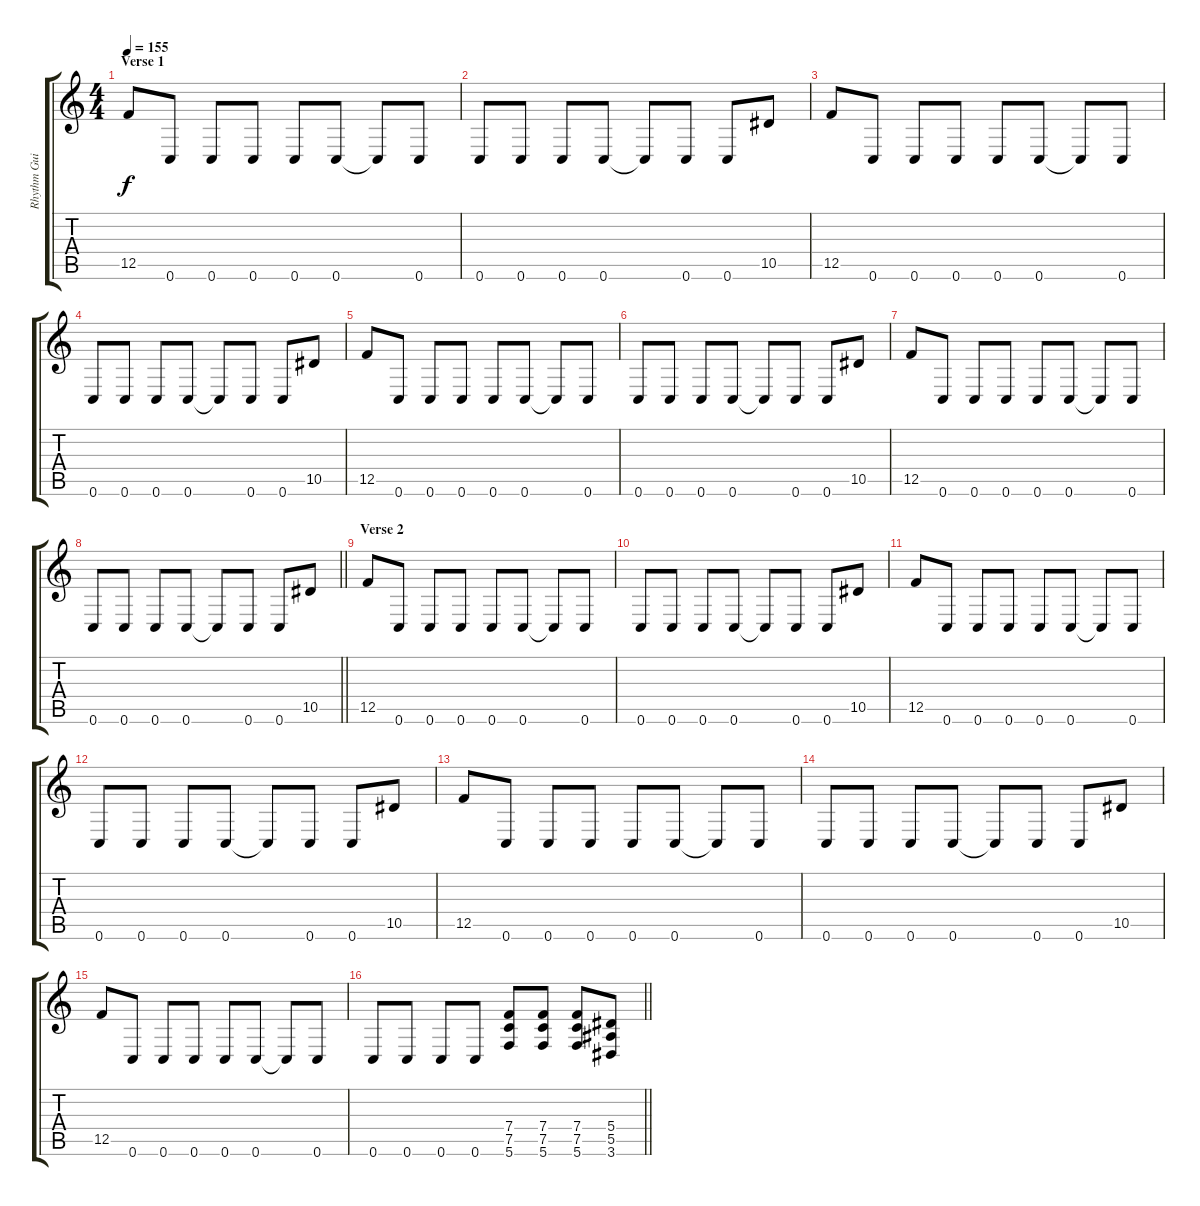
\track ("Rhythm Guitar 1 [Josh Homme]" "Rhythm Gui") {instrument overdrivenguitar}
\staff {score tabs}
\tuning (C4 G3 Eb3 Bb2 F2 C2) {hide}
\ts (4 4)
\section ("" "Verse 1")
\tempo 155
\clef g2
\ks c
12.5.8{dy f volume 13} 0.6.8 0.6.8 0.6.8 0.6.8 0.6.8 0.6{t}.8 0.6.8 |
0.6.8 0.6.8 0.6.8 0.6.8 0.6{t}.8 0.6.8 0.6.8 10.5.8 |
12.5.8 0.6.8 0.6.8 0.6.8 0.6.8 0.6.8 0.6{t}.8 0.6.8 |
0.6.8 0.6.8 0.6.8 0.6.8 0.6{t}.8 0.6.8 0.6.8 10.5.8 |
12.5.8 0.6.8 0.6.8 0.6.8 0.6.8 0.6.8 0.6{t}.8 0.6.8 |
0.6.8 0.6.8 0.6.8 0.6.8 0.6{t}.8 0.6.8 0.6.8 10.5.8 |
12.5.8 0.6.8 0.6.8 0.6.8 0.6.8 0.6.8 0.6{t}.8 0.6.8 |
\barLineRight lightlight
0.6.8 0.6.8 0.6.8 0.6.8 0.6{t}.8 0.6.8 0.6.8 10.5.8 |
\section ("" "Verse 2")
12.5.8 0.6.8 0.6.8 0.6.8 0.6.8 0.6.8 0.6{t}.8 0.6.8 |
0.6.8 0.6.8 0.6.8 0.6.8 0.6{t}.8 0.6.8 0.6.8 10.5.8 |
12.5.8 0.6.8 0.6.8 0.6.8 0.6.8 0.6.8 0.6{t}.8 0.6.8 |
0.6.8 0.6.8 0.6.8 0.6.8 0.6{t}.8 0.6.8 0.6.8 10.5.8 |
12.5.8 0.6.8 0.6.8 0.6.8 0.6.8 0.6.8 0.6{t}.8 0.6.8 |
0.6.8 0.6.8 0.6.8 0.6.8 0.6{t}.8 0.6.8 0.6.8 10.5.8 |
12.5.8 0.6.8 0.6.8 0.6.8 0.6.8 0.6.8 0.6{t}.8 0.6.8 |
\barLineRight lightlight
0.6.8 0.6.8 0.6.8 0.6.8 (7.4 7.5 5.6).8 (7.4 7.5 5.6).8 (7.4 7.5 5.6).8 (5.4 5.5 3.6).8
